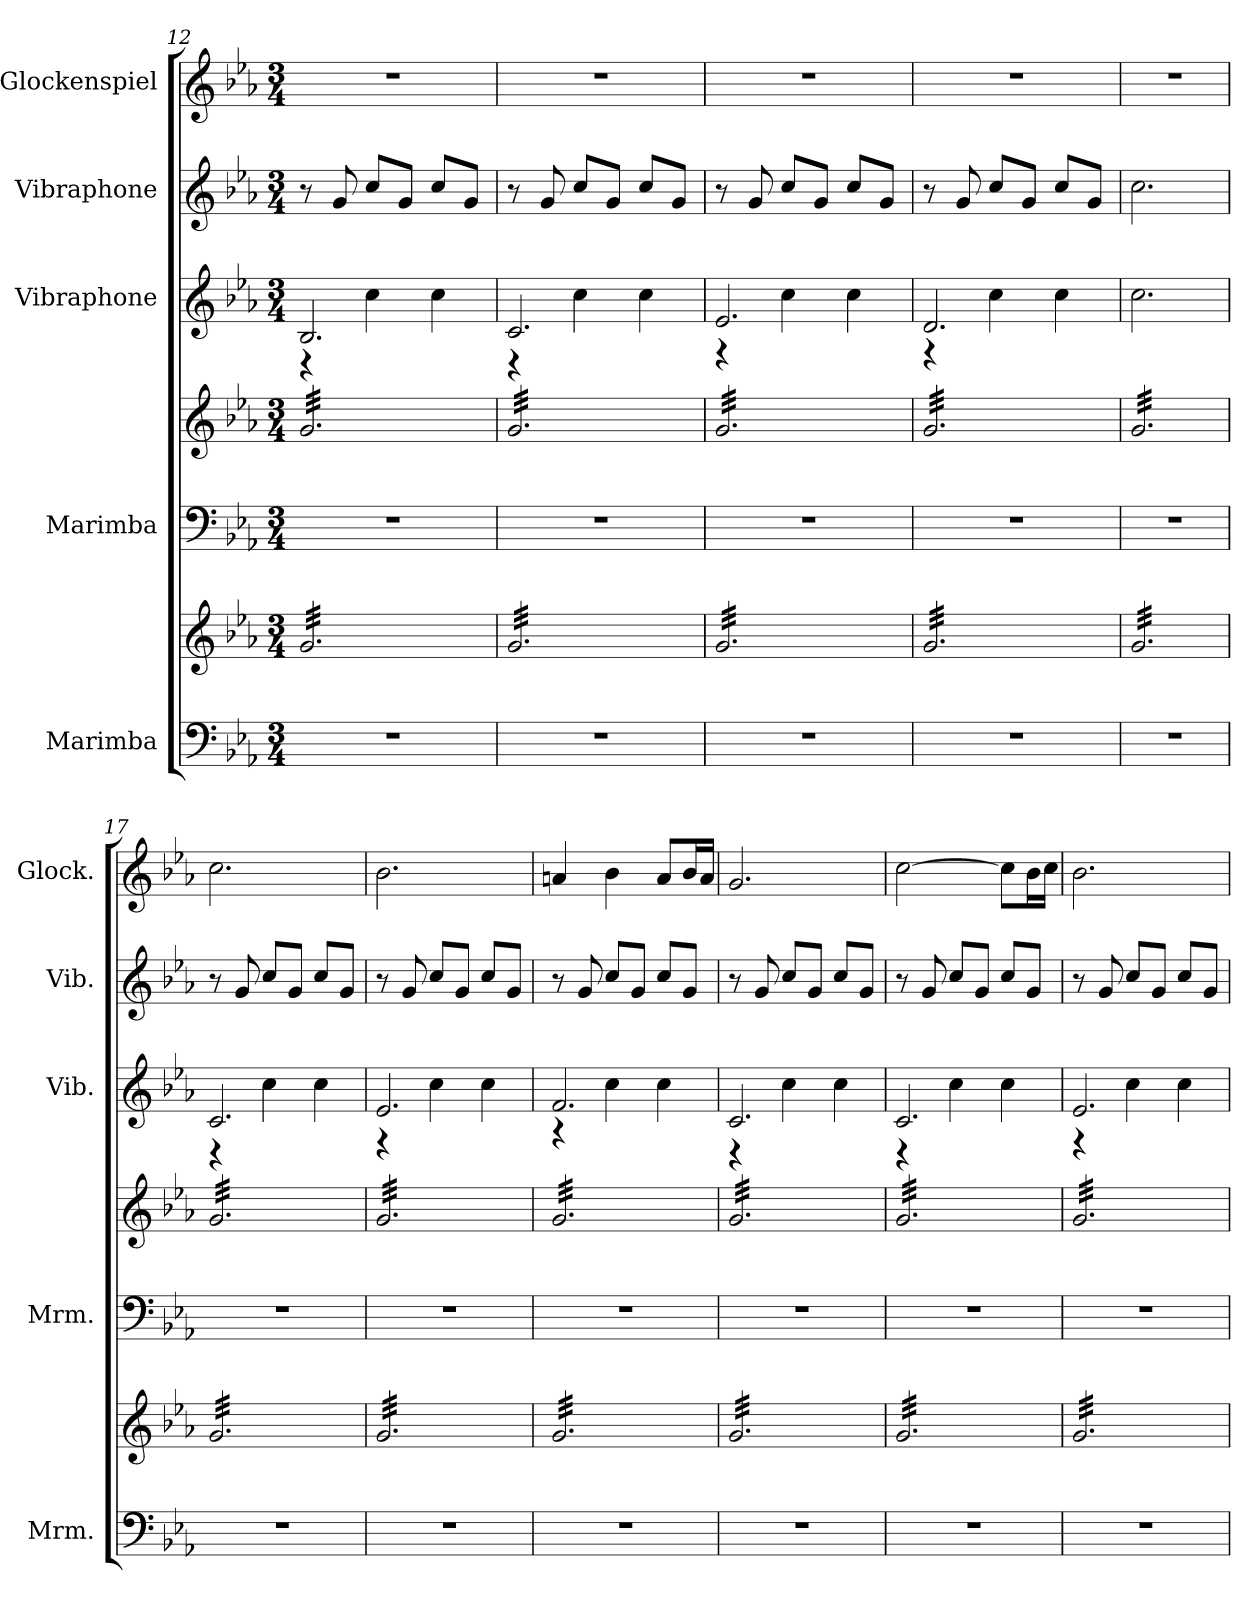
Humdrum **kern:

**kern	**kern	**kern	**kern	**kern	**kern	**kern
*part5	*part5	*part4	*part4	*part3	*part2	*part1
*staff7	*staff6	*staff5	*staff4	*staff3	*staff2	*staff1
*I"Marimba	*	*I"Marimba	*	*I"Vibraphone	*I"Vibraphone	*I"Glockenspiel
*I'Mrm.	*	*I'Mrm.	*	*I'Vib.	*I'Vib.	*I'Glock.
*clefF4	*clefG2	*clefF4	*clefG2	*clefG2	*clefG2	*clefG2
*	*	*	*	*	*	*ITrd-14c-24
*k[b-e-a-]	*k[b-e-a-]	*k[b-e-a-]	*k[b-e-a-]	*k[b-e-a-]	*k[b-e-a-]	*k[b-e-a-]
*M3/4	*M3/4	*M3/4	*M3/4	*M3/4	*M3/4	*M3/4
=12	=12	=12	=12	=12	=12	=12
*	*	*	*	*^	*	*
*	*tremolo	*	*	*	*	*	*
*	*	*	*tremolo	*	*	*	*
2.r	32g/LLL	2.r	32g/LLL	2.B-/	4r	8r	2.r
.	32g/	.	32g/	.	.	.	.
.	32g/	.	32g/	.	.	.	.
.	32g/	.	32g/	.	.	.	.
.	32g/	.	32g/	.	.	8g/	.
.	32g/	.	32g/	.	.	.	.
.	32g/	.	32g/	.	.	.	.
.	32g/	.	32g/	.	.	.	.
.	32g/	.	32g/	.	4cc\	8cc/L	.
.	32g/	.	32g/	.	.	.	.
.	32g/	.	32g/	.	.	.	.
.	32g/	.	32g/	.	.	.	.
.	32g/	.	32g/	.	.	8g/J	.
.	32g/	.	32g/	.	.	.	.
.	32g/	.	32g/	.	.	.	.
.	32g/	.	32g/	.	.	.	.
.	32g/	.	32g/	.	4cc\	8cc/L	.
.	32g/	.	32g/	.	.	.	.
.	32g/	.	32g/	.	.	.	.
.	32g/	.	32g/	.	.	.	.
.	32g/	.	32g/	.	.	8g/J	.
.	32g/	.	32g/	.	.	.	.
.	32g/	.	32g/	.	.	.	.
.	32g/JJJ	.	32g/JJJ	.	.	.	.
=13	=13	=13	=13	=13	=13	=13	=13
2.r	32g/LLL	2.r	32g/LLL	2.c/	4r	8r	2.r
.	32g/	.	32g/	.	.	.	.
.	32g/	.	32g/	.	.	.	.
.	32g/	.	32g/	.	.	.	.
.	32g/	.	32g/	.	.	8g/	.
.	32g/	.	32g/	.	.	.	.
.	32g/	.	32g/	.	.	.	.
.	32g/	.	32g/	.	.	.	.
.	32g/	.	32g/	.	4cc\	8cc/L	.
.	32g/	.	32g/	.	.	.	.
.	32g/	.	32g/	.	.	.	.
.	32g/	.	32g/	.	.	.	.
.	32g/	.	32g/	.	.	8g/J	.
.	32g/	.	32g/	.	.	.	.
.	32g/	.	32g/	.	.	.	.
.	32g/	.	32g/	.	.	.	.
.	32g/	.	32g/	.	4cc\	8cc/L	.
.	32g/	.	32g/	.	.	.	.
.	32g/	.	32g/	.	.	.	.
.	32g/	.	32g/	.	.	.	.
.	32g/	.	32g/	.	.	8g/J	.
.	32g/	.	32g/	.	.	.	.
.	32g/	.	32g/	.	.	.	.
.	32g/JJJ	.	32g/JJJ	.	.	.	.
=14	=14	=14	=14	=14	=14	=14	=14
2.r	32g/LLL	2.r	32g/LLL	2.e-/	4r	8r	2.r
.	32g/	.	32g/	.	.	.	.
.	32g/	.	32g/	.	.	.	.
.	32g/	.	32g/	.	.	.	.
.	32g/	.	32g/	.	.	8g/	.
.	32g/	.	32g/	.	.	.	.
.	32g/	.	32g/	.	.	.	.
.	32g/	.	32g/	.	.	.	.
.	32g/	.	32g/	.	4cc\	8cc/L	.
.	32g/	.	32g/	.	.	.	.
.	32g/	.	32g/	.	.	.	.
.	32g/	.	32g/	.	.	.	.
.	32g/	.	32g/	.	.	8g/J	.
.	32g/	.	32g/	.	.	.	.
.	32g/	.	32g/	.	.	.	.
.	32g/	.	32g/	.	.	.	.
.	32g/	.	32g/	.	4cc\	8cc/L	.
.	32g/	.	32g/	.	.	.	.
.	32g/	.	32g/	.	.	.	.
.	32g/	.	32g/	.	.	.	.
.	32g/	.	32g/	.	.	8g/J	.
.	32g/	.	32g/	.	.	.	.
.	32g/	.	32g/	.	.	.	.
.	32g/JJJ	.	32g/JJJ	.	.	.	.
=15	=15	=15	=15	=15	=15	=15	=15
2.r	32g/LLL	2.r	32g/LLL	2.d/	4r	8r	2.r
.	32g/	.	32g/	.	.	.	.
.	32g/	.	32g/	.	.	.	.
.	32g/	.	32g/	.	.	.	.
.	32g/	.	32g/	.	.	8g/	.
.	32g/	.	32g/	.	.	.	.
.	32g/	.	32g/	.	.	.	.
.	32g/	.	32g/	.	.	.	.
.	32g/	.	32g/	.	4cc\	8cc/L	.
.	32g/	.	32g/	.	.	.	.
.	32g/	.	32g/	.	.	.	.
.	32g/	.	32g/	.	.	.	.
.	32g/	.	32g/	.	.	8g/J	.
.	32g/	.	32g/	.	.	.	.
.	32g/	.	32g/	.	.	.	.
.	32g/	.	32g/	.	.	.	.
.	32g/	.	32g/	.	4cc\	8cc/L	.
.	32g/	.	32g/	.	.	.	.
.	32g/	.	32g/	.	.	.	.
.	32g/	.	32g/	.	.	.	.
.	32g/	.	32g/	.	.	8g/J	.
.	32g/	.	32g/	.	.	.	.
.	32g/	.	32g/	.	.	.	.
.	32g/JJJ	.	32g/JJJ	.	.	.	.
*	*	*	*	*v	*v	*	*
=16	=16	=16	=16	=16	=16	=16
2.r	32g/LLL	2.r	32g/LLL	2.cc\	2.cc\	2.r
.	32g/	.	32g/	.	.	.
.	32g/	.	32g/	.	.	.
.	32g/	.	32g/	.	.	.
.	32g/	.	32g/	.	.	.
.	32g/	.	32g/	.	.	.
.	32g/	.	32g/	.	.	.
.	32g/	.	32g/	.	.	.
.	32g/	.	32g/	.	.	.
.	32g/	.	32g/	.	.	.
.	32g/	.	32g/	.	.	.
.	32g/	.	32g/	.	.	.
.	32g/	.	32g/	.	.	.
.	32g/	.	32g/	.	.	.
.	32g/	.	32g/	.	.	.
.	32g/	.	32g/	.	.	.
.	32g/	.	32g/	.	.	.
.	32g/	.	32g/	.	.	.
.	32g/	.	32g/	.	.	.
.	32g/	.	32g/	.	.	.
.	32g/	.	32g/	.	.	.
.	32g/	.	32g/	.	.	.
.	32g/	.	32g/	.	.	.
.	32g/JJJ	.	32g/JJJ	.	.	.
=17	=17	=17	=17	=17	=17	=17
*	*	*	*	*^	*	*
2.r	32g/LLL	2.r	32g/LLL	2.c/	4r	8r	2.cccc\
.	32g/	.	32g/	.	.	.	.
.	32g/	.	32g/	.	.	.	.
.	32g/	.	32g/	.	.	.	.
.	32g/	.	32g/	.	.	8g/	.
.	32g/	.	32g/	.	.	.	.
.	32g/	.	32g/	.	.	.	.
.	32g/	.	32g/	.	.	.	.
.	32g/	.	32g/	.	4cc\	8cc/L	.
.	32g/	.	32g/	.	.	.	.
.	32g/	.	32g/	.	.	.	.
.	32g/	.	32g/	.	.	.	.
.	32g/	.	32g/	.	.	8g/J	.
.	32g/	.	32g/	.	.	.	.
.	32g/	.	32g/	.	.	.	.
.	32g/	.	32g/	.	.	.	.
.	32g/	.	32g/	.	4cc\	8cc/L	.
.	32g/	.	32g/	.	.	.	.
.	32g/	.	32g/	.	.	.	.
.	32g/	.	32g/	.	.	.	.
.	32g/	.	32g/	.	.	8g/J	.
.	32g/	.	32g/	.	.	.	.
.	32g/	.	32g/	.	.	.	.
.	32g/JJJ	.	32g/JJJ	.	.	.	.
!!LO:PB:g=z
=18	=18	=18	=18	=18	=18	=18	=18
2.r	32g/LLL	2.r	32g/LLL	2.e-/	4r	8r	2.bbb-\
.	32g/	.	32g/	.	.	.	.
.	32g/	.	32g/	.	.	.	.
.	32g/	.	32g/	.	.	.	.
.	32g/	.	32g/	.	.	8g/	.
.	32g/	.	32g/	.	.	.	.
.	32g/	.	32g/	.	.	.	.
.	32g/	.	32g/	.	.	.	.
.	32g/	.	32g/	.	4cc\	8cc/L	.
.	32g/	.	32g/	.	.	.	.
.	32g/	.	32g/	.	.	.	.
.	32g/	.	32g/	.	.	.	.
.	32g/	.	32g/	.	.	8g/J	.
.	32g/	.	32g/	.	.	.	.
.	32g/	.	32g/	.	.	.	.
.	32g/	.	32g/	.	.	.	.
.	32g/	.	32g/	.	4cc\	8cc/L	.
.	32g/	.	32g/	.	.	.	.
.	32g/	.	32g/	.	.	.	.
.	32g/	.	32g/	.	.	.	.
.	32g/	.	32g/	.	.	8g/J	.
.	32g/	.	32g/	.	.	.	.
.	32g/	.	32g/	.	.	.	.
.	32g/JJJ	.	32g/JJJ	.	.	.	.
=19	=19	=19	=19	=19	=19	=19	=19
2.r	32g/LLL	2.r	32g/LLL	2.f/	4r	8r	4aaan/
.	32g/	.	32g/	.	.	.	.
.	32g/	.	32g/	.	.	.	.
.	32g/	.	32g/	.	.	.	.
.	32g/	.	32g/	.	.	8g/	.
.	32g/	.	32g/	.	.	.	.
.	32g/	.	32g/	.	.	.	.
.	32g/	.	32g/	.	.	.	.
.	32g/	.	32g/	.	4cc\	8cc/L	4bbb-\
.	32g/	.	32g/	.	.	.	.
.	32g/	.	32g/	.	.	.	.
.	32g/	.	32g/	.	.	.	.
.	32g/	.	32g/	.	.	8g/J	.
.	32g/	.	32g/	.	.	.	.
.	32g/	.	32g/	.	.	.	.
.	32g/	.	32g/	.	.	.	.
.	32g/	.	32g/	.	4cc\	8cc/L	8aaa/L
.	32g/	.	32g/	.	.	.	.
.	32g/	.	32g/	.	.	.	.
.	32g/	.	32g/	.	.	.	.
.	32g/	.	32g/	.	.	8g/J	16bbb-/L
.	32g/	.	32g/	.	.	.	.
.	32g/	.	32g/	.	.	.	16aaa/JJ
.	32g/JJJ	.	32g/JJJ	.	.	.	.
=20	=20	=20	=20	=20	=20	=20	=20
2.r	32g/LLL	2.r	32g/LLL	2.c/	4r	8r	2.ggg/
.	32g/	.	32g/	.	.	.	.
.	32g/	.	32g/	.	.	.	.
.	32g/	.	32g/	.	.	.	.
.	32g/	.	32g/	.	.	8g/	.
.	32g/	.	32g/	.	.	.	.
.	32g/	.	32g/	.	.	.	.
.	32g/	.	32g/	.	.	.	.
.	32g/	.	32g/	.	4cc\	8cc/L	.
.	32g/	.	32g/	.	.	.	.
.	32g/	.	32g/	.	.	.	.
.	32g/	.	32g/	.	.	.	.
.	32g/	.	32g/	.	.	8g/J	.
.	32g/	.	32g/	.	.	.	.
.	32g/	.	32g/	.	.	.	.
.	32g/	.	32g/	.	.	.	.
.	32g/	.	32g/	.	4cc\	8cc/L	.
.	32g/	.	32g/	.	.	.	.
.	32g/	.	32g/	.	.	.	.
.	32g/	.	32g/	.	.	.	.
.	32g/	.	32g/	.	.	8g/J	.
.	32g/	.	32g/	.	.	.	.
.	32g/	.	32g/	.	.	.	.
.	32g/JJJ	.	32g/JJJ	.	.	.	.
=21	=21	=21	=21	=21	=21	=21	=21
2.r	32g/LLL	2.r	32g/LLL	2.c/	4r	8r	[2cccc\
.	32g/	.	32g/	.	.	.	.
.	32g/	.	32g/	.	.	.	.
.	32g/	.	32g/	.	.	.	.
.	32g/	.	32g/	.	.	8g/	.
.	32g/	.	32g/	.	.	.	.
.	32g/	.	32g/	.	.	.	.
.	32g/	.	32g/	.	.	.	.
.	32g/	.	32g/	.	4cc\	8cc/L	.
.	32g/	.	32g/	.	.	.	.
.	32g/	.	32g/	.	.	.	.
.	32g/	.	32g/	.	.	.	.
.	32g/	.	32g/	.	.	8g/J	.
.	32g/	.	32g/	.	.	.	.
.	32g/	.	32g/	.	.	.	.
.	32g/	.	32g/	.	.	.	.
.	32g/	.	32g/	.	4cc\	8cc/L	8cccc\L]
.	32g/	.	32g/	.	.	.	.
.	32g/	.	32g/	.	.	.	.
.	32g/	.	32g/	.	.	.	.
.	32g/	.	32g/	.	.	8g/J	16bbb-\L
.	32g/	.	32g/	.	.	.	.
.	32g/	.	32g/	.	.	.	16cccc\JJ
.	32g/JJJ	.	32g/JJJ	.	.	.	.
=22	=22	=22	=22	=22	=22	=22	=22
2.r	32g/LLL	2.r	32g/LLL	2.e-/	4r	8r	2.bbb-\
.	32g/	.	32g/	.	.	.	.
.	32g/	.	32g/	.	.	.	.
.	32g/	.	32g/	.	.	.	.
.	32g/	.	32g/	.	.	8g/	.
.	32g/	.	32g/	.	.	.	.
.	32g/	.	32g/	.	.	.	.
.	32g/	.	32g/	.	.	.	.
.	32g/	.	32g/	.	4cc\	8cc/L	.
.	32g/	.	32g/	.	.	.	.
.	32g/	.	32g/	.	.	.	.
.	32g/	.	32g/	.	.	.	.
.	32g/	.	32g/	.	.	8g/J	.
.	32g/	.	32g/	.	.	.	.
.	32g/	.	32g/	.	.	.	.
.	32g/	.	32g/	.	.	.	.
.	32g/	.	32g/	.	4cc\	8cc/L	.
.	32g/	.	32g/	.	.	.	.
.	32g/	.	32g/	.	.	.	.
.	32g/	.	32g/	.	.	.	.
.	32g/	.	32g/	.	.	8g/J	.
.	32g/	.	32g/	.	.	.	.
.	32g/	.	32g/	.	.	.	.
.	32g/JJJ	.	32g/JJJ	.	.	.	.
*	*	*	*Xtremolo	*	*	*	*
*	*Xtremolo	*	*	*	*	*	*
*	*	*	*	*v	*v	*	*
=	=	=	=	=	=	=
*-	*-	*-	*-	*-	*-	*-
